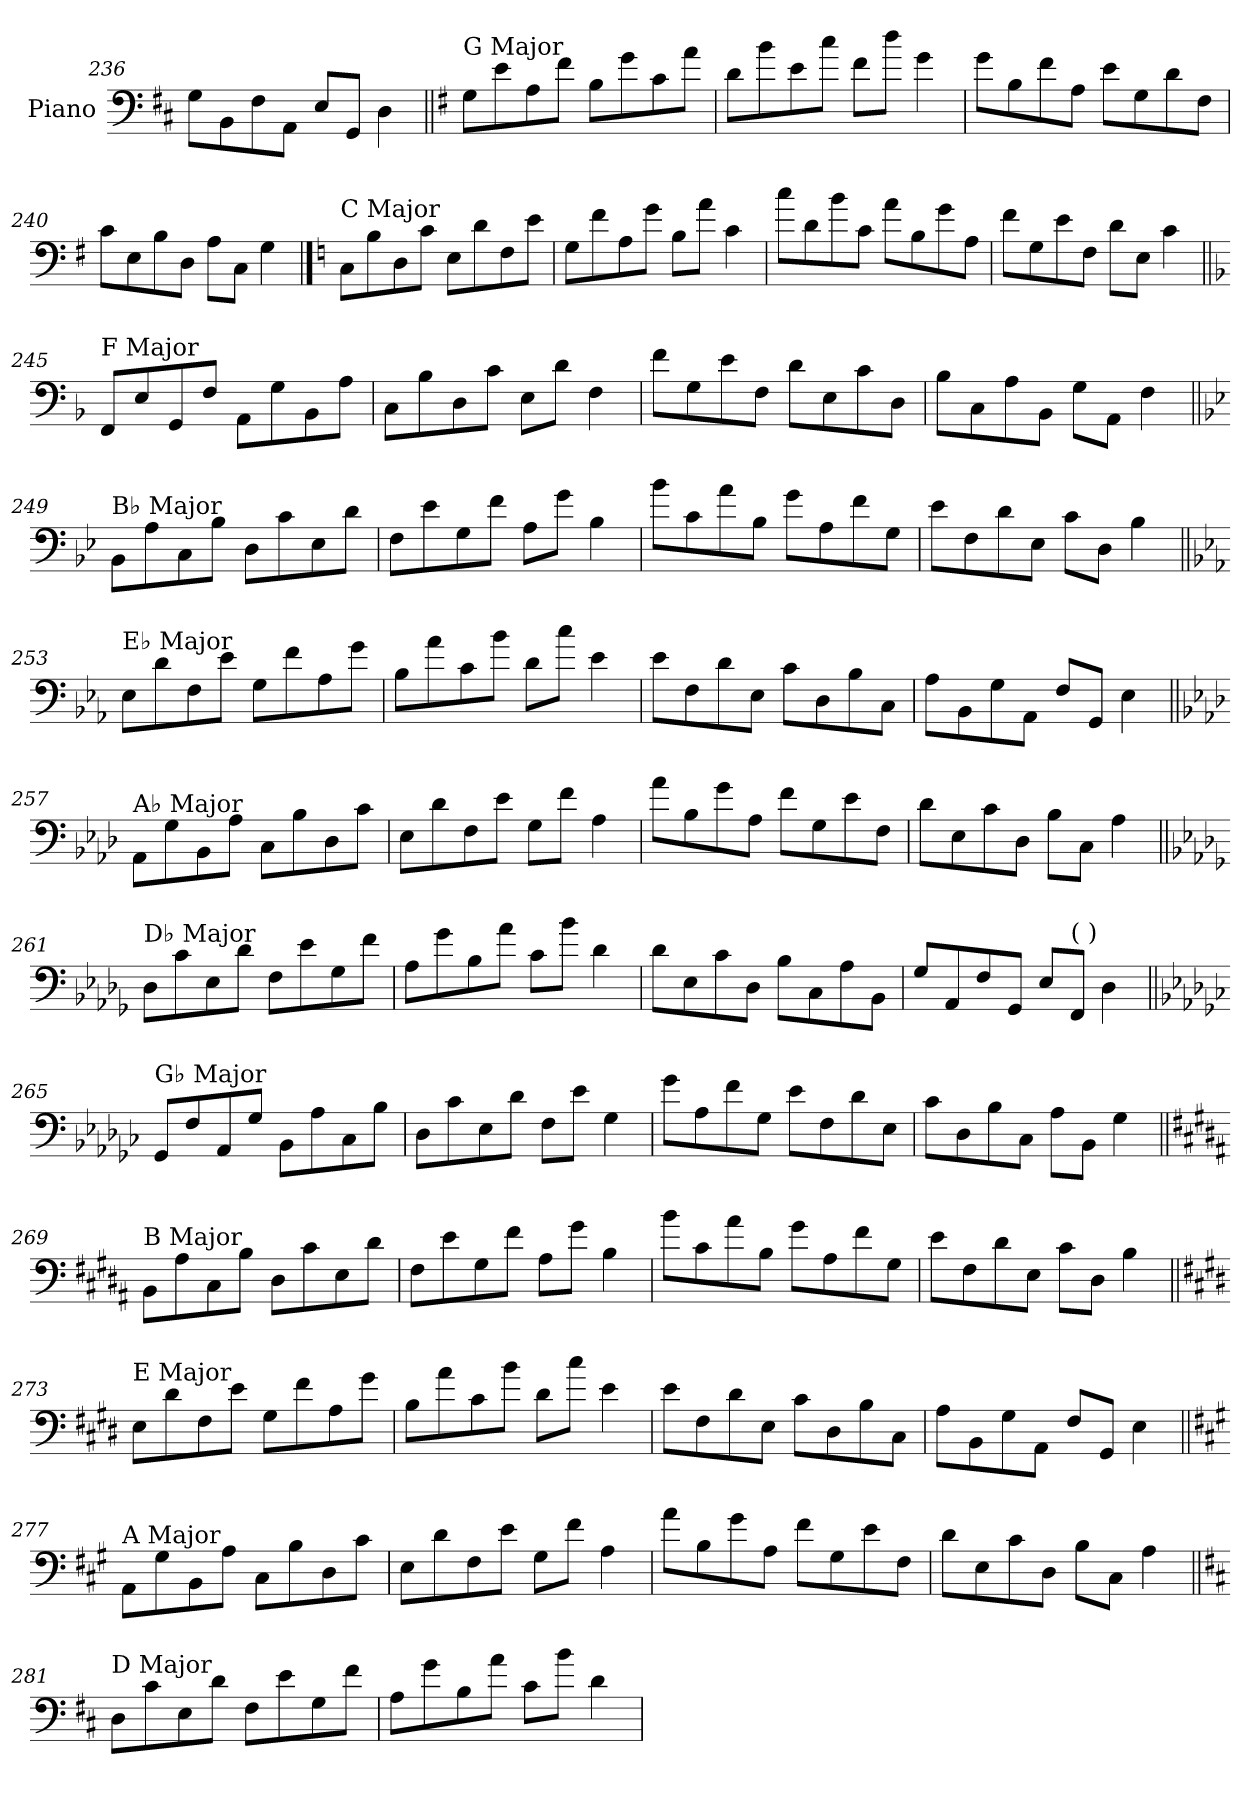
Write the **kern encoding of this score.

**kern
*part1
*staff1
*I"Piano
*I'Pno.
*clefF4
*k[f#c#]
=236
8G\L
8BB\
8F#\
8AA\J
8E/L
8GG/J
4D\
!!LO:LB:g=z
=237||
*k[f#]
!LO:TX:a:t=G Major
8G\L
8e\
8A\
8f#\J
8B\L
8g\
8c\
8a\J
=238
8d\L
8b\
8e\
8cc\J
8f#\L
8dd\J
4g\
=239
8g\L
8B\
8f#\
8A\J
8e\L
8G\
8d\
8F#\J
=240
8c\L
8E\
8B\
8D\J
8A\L
8C\J
4G\
!!LO:PB:g=z
==241
*k[]
!LO:TX:a:t=C Major
8C\L
8B\
8D\
8c\J
8E\L
8d\
8F\
8e\J
=242
8G\L
8f\
8A\
8g\J
8B\L
8a\J
4c\
=243
8cc\L
8d\
8b\
8c\J
8a\L
8B\
8g\
8A\J
=244
8f\L
8G\
8e\
8F\J
8d\L
8E\J
4c\
!!LO:LB:g=z
=245||
*k[b-]
!LO:TX:a:t=F Major
8FF/L
8E/
8GG/
8F/J
8AA\L
8G\
8BB-\
8A\J
=246
8C\L
8B-\
8D\
8c\J
8E\L
8d\J
4F\
=247
8f\L
8G\
8e\
8F\J
8d\L
8E\
8c\
8D\J
=248
8B-\L
8C\
8A\
8BB-\J
8G\L
8AA\J
4F\
!!LO:LB:g=z
=249||
*k[b-e-]
!LO:TX:a:t=B♭ Major
8BB-\L
8A\
8C\
8B-\J
8D\L
8c\
8E-\
8d\J
=250
8F\L
8e-\
8G\
8f\J
8A\L
8g\J
4B-\
=251
8b-\L
8c\
8a\
8B-\J
8g\L
8A\
8f\
8G\J
=252
8e-\L
8F\
8d\
8E-\J
8c\L
8D\J
4B-\
!!LO:LB:g=z
=253||
*k[b-e-a-]
!LO:TX:a:t=E♭ Major
8E-\L
8d\
8F\
8e-\J
8G\L
8f\
8A-\
8g\J
=254
8B-\L
8a-\
8c\
8b-\J
8d\L
8cc\J
4e-\
=255
8e-\L
8F\
8d\
8E-\J
8c\L
8D\
8B-\
8C\J
=256
8A-\L
8BB-\
8G\
8AA-\J
8F/L
8GG/J
4E-\
!!LO:LB:g=z
=257||
*k[b-e-a-d-]
!LO:TX:a:t=A♭ Major
8AA-\L
8G\
8BB-\
8A-\J
8C\L
8B-\
8D-\
8c\J
=258
8E-\L
8d-\
8F\
8e-\J
8G\L
8f\J
4A-\
=259
8a-\L
8B-\
8g\
8A-\J
8f\L
8G\
8e-\
8F\J
=260
8d-\L
8E-\
8c\
8D-\J
8B-\L
8C\J
4A-\
!!LO:LB:g=z
=261||
*k[b-e-a-d-g-]
!LO:TX:a:t=D♭ Major
8D-\L
8c\
8E-\
8d-\J
8F\L
8e-\
8G-\
8f\J
=262
8A-\L
8g-\
8B-\
8a-\J
8c\L
8b-\J
4d-\
=263
8d-\L
8E-\
8c\
8D-\J
8B-\L
8C\
8A-\
8BB-\J
=264
8G-/L
8AA-/
8F/
8GG-/J
8E-/L
!LO:TX:a:t=(    )
8FF/J
4D-\
!!LO:PB:g=z
=265||
*k[b-e-a-d-g-c-]
!LO:TX:a:t=G♭ Major
8GG-/L
8F/
8AA-/
8G-/J
8BB-\L
8A-\
8C-\
8B-\J
=266
8D-\L
8c-\
8E-\
8d-\J
8F\L
8e-\J
4G-\
=267
8g-\L
8A-\
8f\
8G-\J
8e-\L
8F\
8d-\
8E-\J
=268
8c-\L
8D-\
8B-\
8C-\J
8A-\L
8BB-\J
4G-\
!!LO:LB:g=z
=269||
*k[f#c#g#d#a#]
!LO:TX:a:t=B Major
8BB\L
8A#\
8C#\
8B\J
8D#\L
8c#\
8E\
8d#\J
=270
8F#\L
8e\
8G#\
8f#\J
8A#\L
8g#\J
4B\
=271
8b\L
8c#\
8a#\
8B\J
8g#\L
8A#\
8f#\
8G#\J
=272
8e\L
8F#\
8d#\
8E\J
8c#\L
8D#\J
4B\
!!LO:LB:g=z
=273||
*k[f#c#g#d#]
!LO:TX:a:t=E Major
8E\L
8d#\
8F#\
8e\J
8G#\L
8f#\
8A\
8g#\J
=274
8B\L
8a\
8c#\
8b\J
8d#\L
8cc#\J
4e\
=275
8e\L
8F#\
8d#\
8E\J
8c#\L
8D#\
8B\
8C#\J
=276
8A\L
8BB\
8G#\
8AA\J
8F#/L
8GG#/J
4E\
!!LO:LB:g=z
=277||
*k[f#c#g#]
!LO:TX:a:t=A Major
8AA\L
8G#\
8BB\
8A\J
8C#\L
8B\
8D\
8c#\J
=278
8E\L
8d\
8F#\
8e\J
8G#\L
8f#\J
4A\
=279
8a\L
8B\
8g#\
8A\J
8f#\L
8G#\
8e\
8F#\J
=280
8d\L
8E\
8c#\
8D\J
8B\L
8C#\J
4A\
!!LO:LB:g=z
=281||
*k[f#c#]
!LO:TX:a:t=D Major
8D\L
8c#\
8E\
8d\J
8F#\L
8e\
8G\
8f#\J
=282
8A\L
8g\
8B\
8a\J
8c#\L
8b\J
4d\
=
*-
